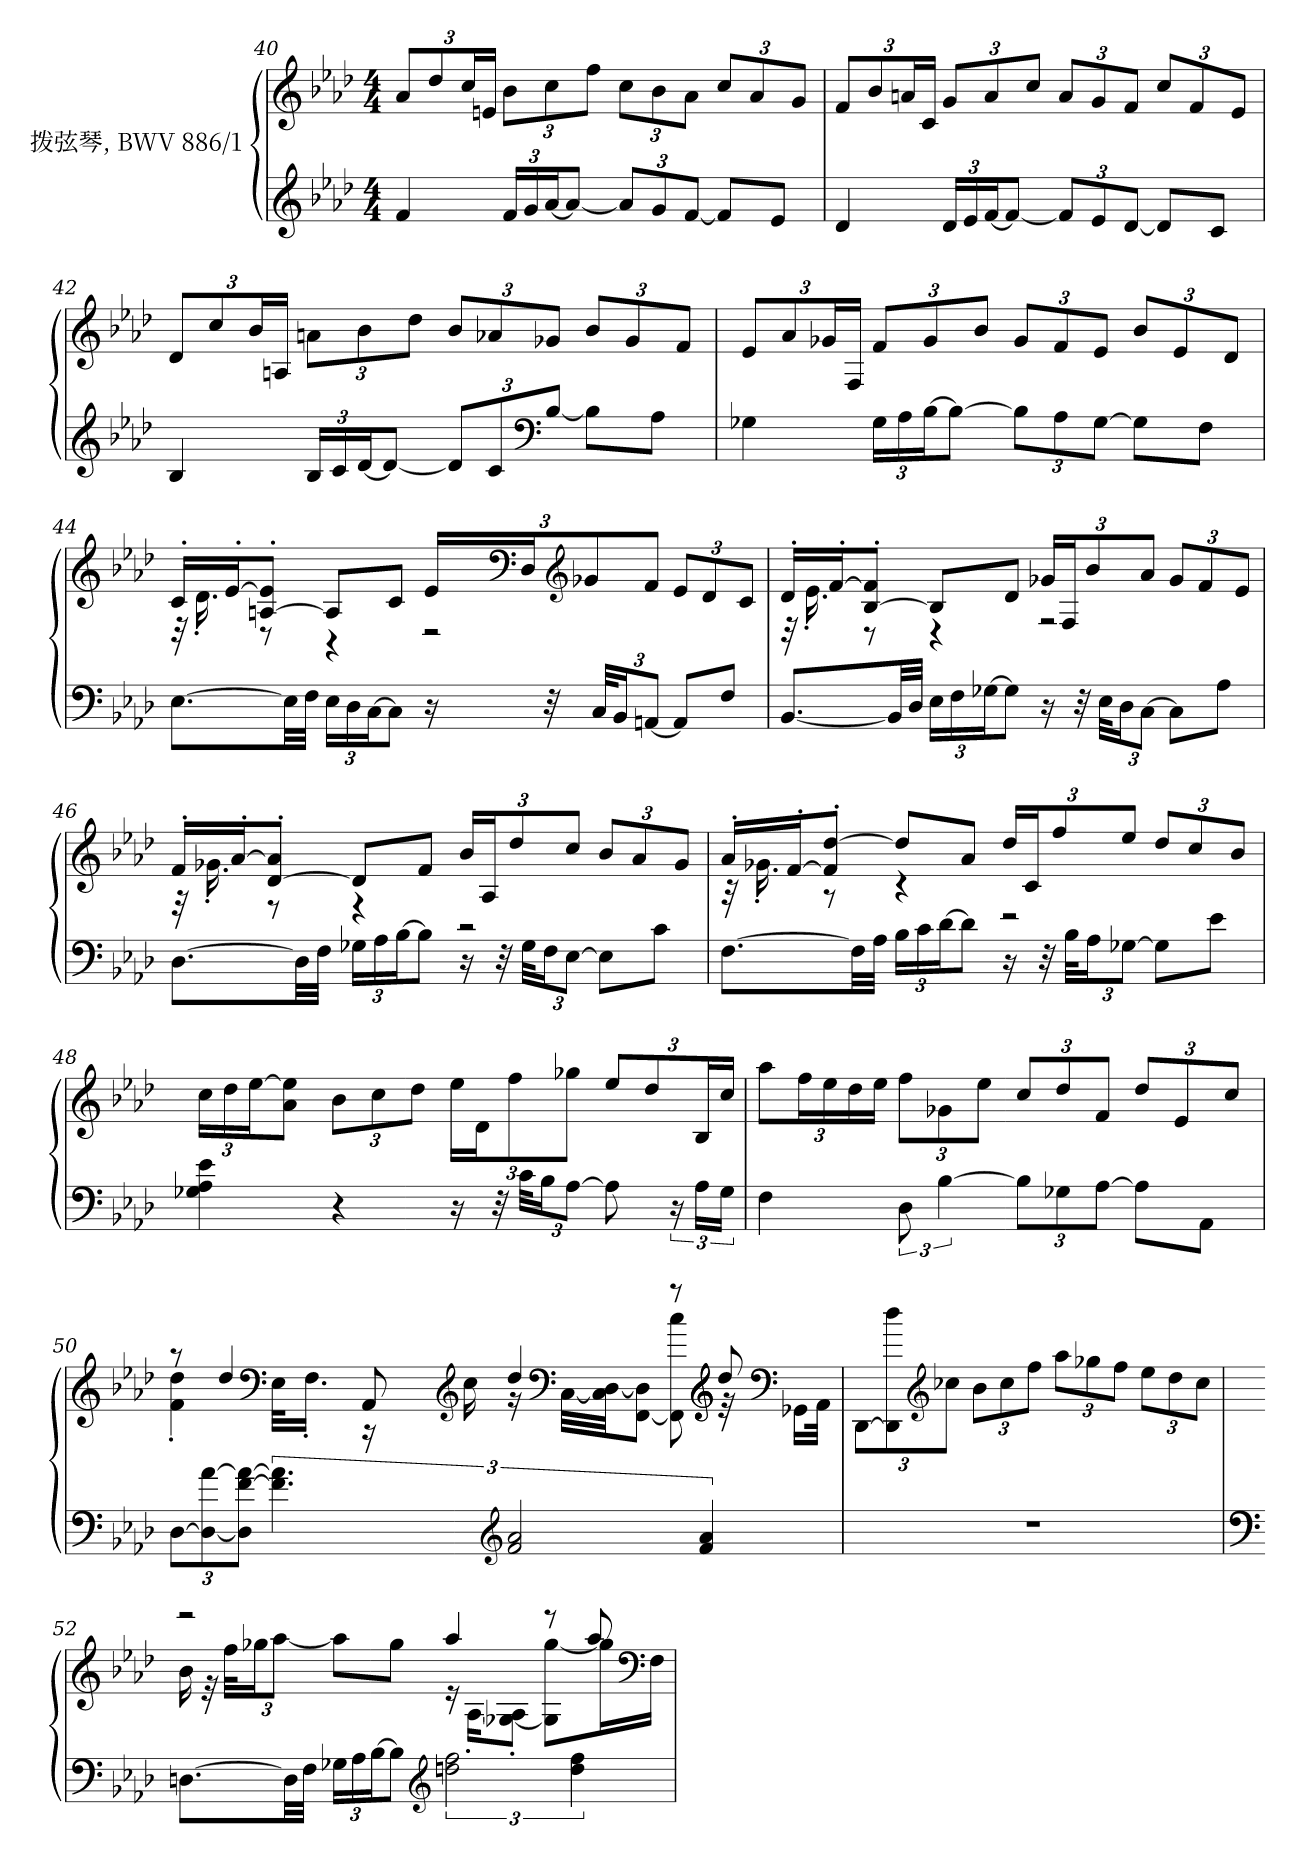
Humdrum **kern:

**kern	**kern
*part1	*part1
*staff2	*staff1
*I"拨弦琴, BWV 886/1	*
!!LO:LB:g=z
*clefG2	*clefG2
*k[b-e-a-d-]	*k[b-e-a-d-]
*M4/4	*M4/4
*	*Xbrackettup
=40	=40
4f/	12a-/L
.	12dd-/
.	24cc/L
.	24en/JJ
*Xbrackettup	*
24f/LL	12b-\L
24g/	.
[24a-/J	12cc\
8a-/J_	.
.	12ff\J
12a-/L]	12cc\L
12g/	12b-\
[12f/J	12a-\J
8f/L]	12cc/L
.	12a-/
8e-/J	.
.	12g/J
=41	=41
4d-/	12f/L
.	12b-/
.	24an/L
.	24c/JJ
24d-/LL	12g/L
24e-/	.
[24f/J	12a/
8f/J_	.
.	12cc/J
12f/L]	12a/L
12e-/	12g/
[12d-/J	12f/J
8d-/L]	12cc/L
.	12f/
8c/J	.
.	12e-/J
!!LO:LB:g=z
=42	=42
4B-/	12d-/L
.	12cc/
.	24b-/L
.	24An/JJ
24B-/LL	12an\L
24c/	.
[24d-/J	12b-\
8d-/J_	.
.	12dd-\J
12d-/L]	12b-/L
12c/	12a-X/
*clefF4	*
[12B-/J	12g-X/J
8B-\L]	12b-/L
.	12g-/
8A-\J	.
.	12f/J
=43	=43
4G-X\	12e-/L
.	12a-/
.	24g-X/L
.	24F/JJ
24G-\LL	12f/L
24A-\	.
[24B-\J	12g-/
8B-\J_	.
.	12b-/J
12B-\L]	12g-/L
12A-\	12f/
[12G-\J	12e-/J
8G-\L]	12b-/L
.	12e-/
8F\J	.
.	12d-/J
!!LO:LB:g=z
=44	=44
*	*^
[8.E-\L	16c'/LL	32r
.	.	16.d-'\
.	[16e-'/J	.
.	[8An/' 8e-/]'J	8r
32E-\LL]	.	.
32F\JJJ	.	.
24E-\LL	8A/L]	4r
24D-\	.	.
[24C\J	.	.
8C\J]	8c/J	.
16r	24e-/LL	2r
*	*clefF4	*
.	24D-/J	.
32r	.	.
*	*clefG2	*
.	12g-X/	.
32C/KLL	.	.
24BB-/J	.	.
[12AAn/J	12f/J	.
8AA/L]	12e-/L	.
.	12d-/	.
8F/J	.	.
.	12c/J	.
=45	=45	=45
[8.BB-/L	16d-'/LL	32r
.	.	16.e-'\
.	[16f'/J	.
.	[8B-/' 8f/]'J	8r
32BB-/LL]	.	.
32D-/JJJ	.	.
24E-\LL	8B-/L]	4r
24F\	.	.
[24G-X\J	.	.
8G-\J]	8d-/J	.
16r	24g-X/LL	2r
.	24F/J	.
32r	.	.
.	12b-/	.
32E-\KLL	.	.
24D-\J	.	.
[12C\J	12a-/J	.
8C\L]	12g-/L	.
.	12f/	.
8A-\J	.	.
.	12e-/J	.
!!LO:PB:g=z	!!
=46	=46	=46
[8.D-\L	16f'/LL	32r
.	.	16.g-X'\
.	[16a-'/J	.
.	[8d-/' 8a-/]'J	8r
32D-\LL]	.	.
32F\JJJ	.	.
24G-X\LL	8d-/L]	4r
24A-\	.	.
[24B-\J	.	.
8B-\J]	8f/J	.
16r	24b-/LL	2r
.	24A-/J	.
32r	.	.
.	12dd-/	.
32G-\KLL	.	.
24F\J	.	.
[12E-\J	12cc/J	.
8E-\L]	12b-/L	.
.	12a-/	.
8c\J	.	.
.	12g-/J	.
=47	=47	=47
[8.F\L	16a-'/LL	32r
.	.	16.g-X'\
.	[16f'/J	.
.	8f/]' [8dd-/'J	8r
32F\LL]	.	.
32A-\JJJ	.	.
24B-\LL	8dd-/L]	4r
24c\	.	.
[24d-\J	.	.
8d-\J]	8a-/J	.
16r	24dd-/LL	2r
.	24c/J	.
32r	.	.
.	12ff/	.
32B-\KLL	.	.
24A-\J	.	.
[12G-X\J	12ee-/J	.
8G-\L]	12dd-/L	.
.	12cc/	.
8e-\J	.	.
.	12b-/J	.
*	*v	*v
!!LO:LB:g=z
=48	=48
4G-X\ 4A-\ 4e-\	24cc\LL
.	24dd-\
.	[24ee-\J
.	8a-\ 8ee-\]J
4r	12b-\L
.	12cc\
.	12dd-\J
16r	24ee-\LL
.	24d-\J
32r	.
.	12ff\
32c\KLL	.
24B-\J	.
[12A-\J	12gg-X\J
8A-\]	12ee-/L
.	12dd-/
*brackettup	*
24r	.
24A-\LL	24B-/L
24G-\JJ	24cc/JJ
=49	=49
4F\	12aa-\L
.	24ff\L
.	24ee-\
.	24dd-\
.	24ee-\JJ
12D-\	12ff\L
[6B-\	12g-X\
.	12ee-\J
*Xbrackettup	*
12B-\L]	12cc/L
12G-X\	12dd-/
[12A-\J	12f/J
8A-\L]	12dd-/L
.	12e-/
8AA-\J	.
.	12cc/J
!!LO:LB:g=z
=50	=50
*brackettup	*
*	*^
[12D-\L	8r	4f\' 4dd-\'
12D-\_ [12a-\	.	.
.	4dd-/	.
12D-\] [12f\ 12a-\_J	.	.
*	*clefF4	*
6.f\] 6.a-\]	.	32E-\KLL
.	.	16.F'\JJ
.	8AA-/	16r
*	*clefG2	*
.	.	16cc\
*clefG2	*	*
3f/ 3a-/	4dd-/	16r
*	*clefF4	*
.	.	[32C\LLL
.	.	32C\] [32D-\JJ
.	.	[8FF\ 8D-\]J
.	8r	8FF\] 8cc\
6f/ 6a-/	.	.
*	*clefG2	*
.	8dd-/	32r
*	*clefF4	*
.	.	16GG-X\LL
.	.	32AA-\JJk
*	*v	*v
!!LO:LB:g=z
=51	=51
1r	[12DD-\L
.	12DD-\] 12dd-\
*	*clefG2
.	12cc-X\J
.	12b-\L
.	12cc-\
.	12ff\J
.	12aa-\L
.	12gg-X\
.	12ff\J
.	12ee-\L
.	12dd-\
.	12cc-\J
=52	=52
*clefF4	*
*	*^
[8.Dn\L	2r	16b-\
.	.	32r
.	.	32ff\KLL
.	.	24gg-X\J
.	.	[12aa-\J
32D\LL]	.	.
32F\JJJ	.	.
*Xbrackettup	*	*
24G-X\LL	.	8aa-\L]
24A-\	.	.
[24B-\J	.	.
8B-\J]	.	8gg-\J
*clefG2	*	*
*brackettup	*	*
3ddn\ 3ff\	4aa-/	16r
.	.	[16A-'\KL
.	.	[8G-X\' 8A-\]'J
.	8r	8G-\] [8gg-\L
6dd\ 6ff\	.	.
.	8aa-/	16gg-\L]
*	*clefF4	*
.	.	16F\JJ
*	*v	*v
=	=
*-	*-
